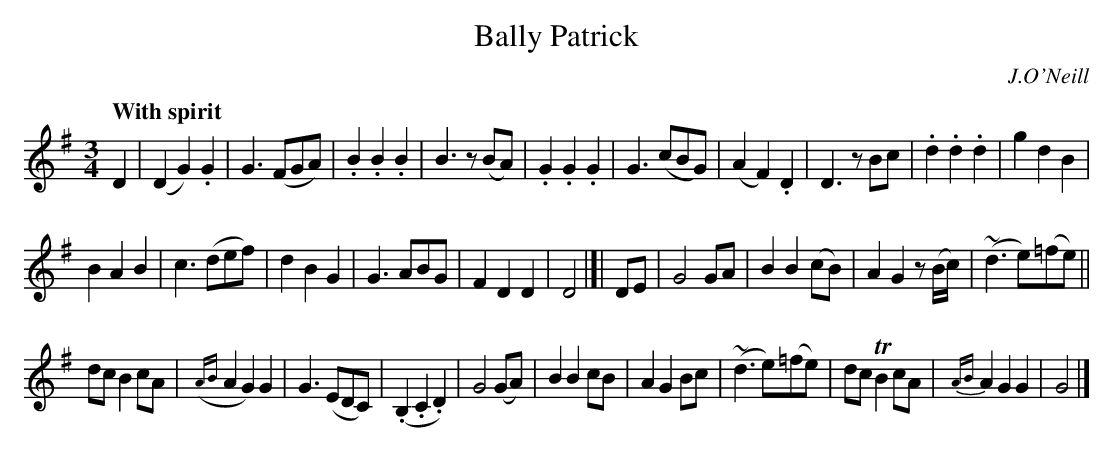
X:1
T: Bally Patrick
O: J.O'Neill
Q: "With spirit"
M: 3/4
L: 1/8
K: G
D2 |\
(D2 G2) .G2 | G3 (FGA) | .B2 .B2 .B2 | B3 z(BA) |\
.G2 .G2 .G2 | G3 (cBG) | (A2 F2) .D2 | D3 zBc |\
.d2 .d2 .d2 | g2 d2 B2 |
B2 A2 B2 | c3 (def) |\
d2 B2 G2 | G3 ABG | F2 D2 D2 | D4 |[| DE |\
G4 GA | B2 B2 (cB) | A2 G2 z(B/c/) | (~d3 e)(=fe) ||
dc B2 cA | ({AB}A2 G2) G2 | G3 (EDC) | (.B,2 .C2 .D2) |\
G4 (GA) | B2 B2 cB | A2 G2 Bc | (~d3 e)(=fe) |\
dc TB2 cA | {AB}A2 G2 G2 | G4 |]
